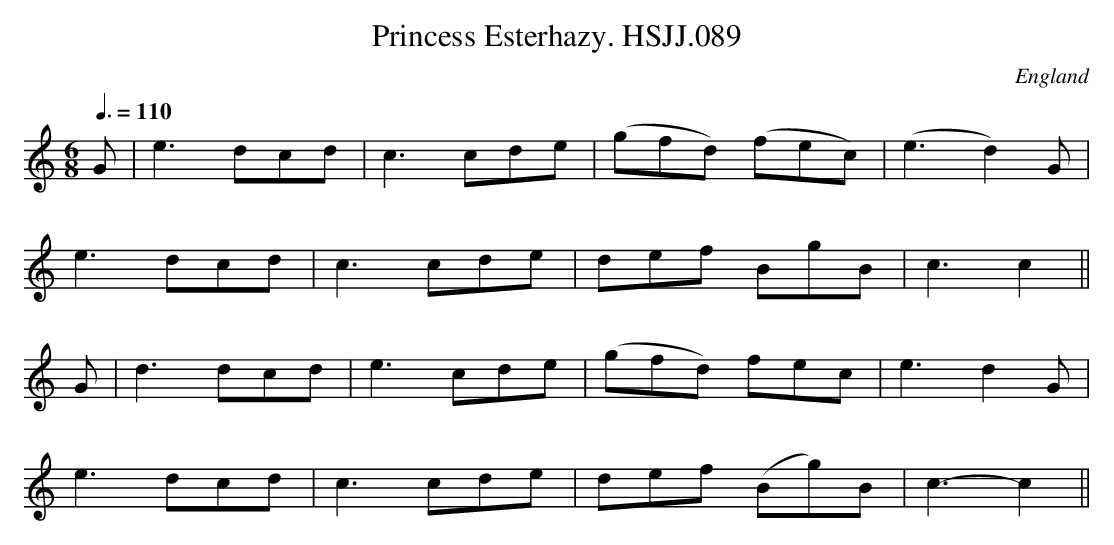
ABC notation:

X:1
T:Princess Esterhazy. HSJJ.089
L:1/8
M:6/8
O:England
Q:3/8=110
K:C
G|e3dcd|c3cde|(gfd) (fec)|(e3d2)G|!
e3dcd|c3cde|def BgB|c3c2||!
G|d3dcd|e3cde|(gfd) fec|e3d2G|!
e3dcd|c3cde|def (Bg)B|c3-c2||
